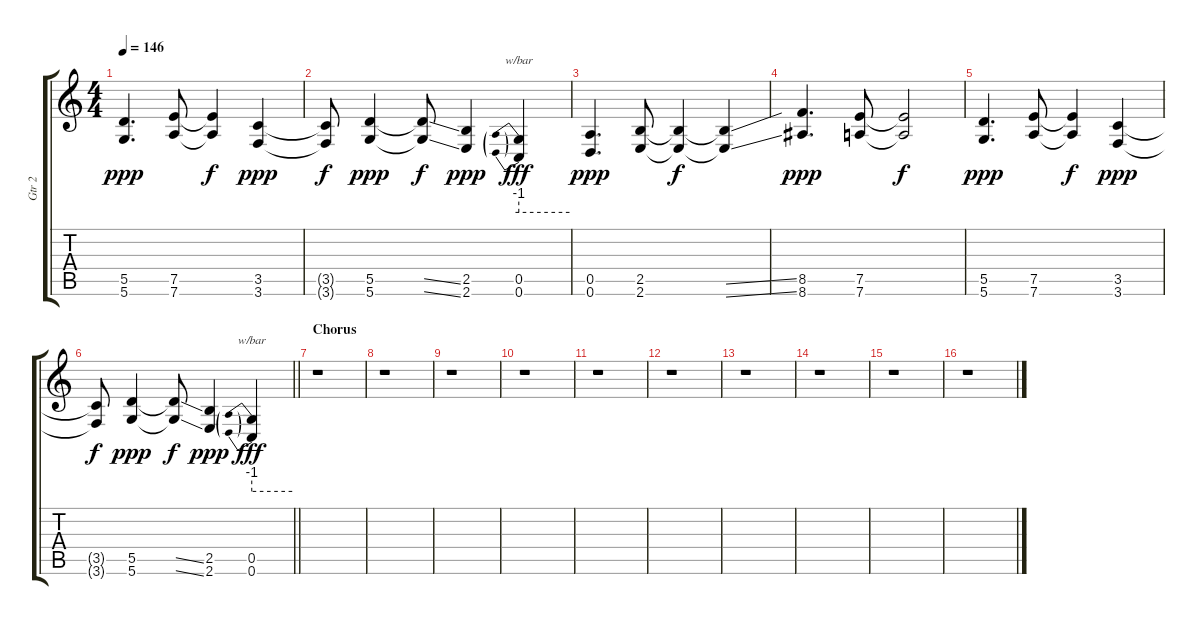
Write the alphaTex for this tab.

\track ("Gtr 2" "Gtr 2") {instrument distortionguitar}
\staff {score tabs}
\tuning (E4 B3 G3 D3 A2 D2) {hide}
\ts (4 4)
\tempo 146
\clef g2
\ks c
(5.5 5.6).4{d dy ppp} (7.5 7.6).8 (7.5{t} 7.6{t}).4{dy f} (3.5 3.6).4{dy ppp} |
(3.5{t} 3.6{t}).8{dy f} (5.5 5.6).4{dy ppp} (5.5{ss t} 5.6{ss t}).8{dy f} (2.5 2.6).4{dy ppp} (0.5 0.6).4{tbe (predive default 0 -4 60 -4) dy fff} |
(0.5 0.6).4{d dy ppp} (2.5 2.6).8 (2.5{t} 2.6{t}).4{dy f} (2.5{ss t} 2.6{ss t}).4 |
(8.5 8.6).4{d dy ppp} (7.5 7.6).8 (7.5{t} 7.6{t}).2{dy f} |
(5.5 5.6).4{d dy ppp} (7.5 7.6).8 (7.5{t} 7.6{t}).4{dy f} (3.5 3.6).4{dy ppp} |
\barLineRight lightlight
(3.5{t} 3.6{t}).8{dy f} (5.5 5.6).4{dy ppp} (5.5{ss t} 5.6{ss t}).8{dy f} (2.5 2.6).4{dy ppp} (0.5 0.6).4{tbe (predive default 0 -4 60 -4) dy fff} |
\section ("" "Chorus")
r.1 |
r.1 |
r.1 |
r.1 |
r.1 |
r.1 |
r.1 |
r.1 |
r.1 |
r.1
